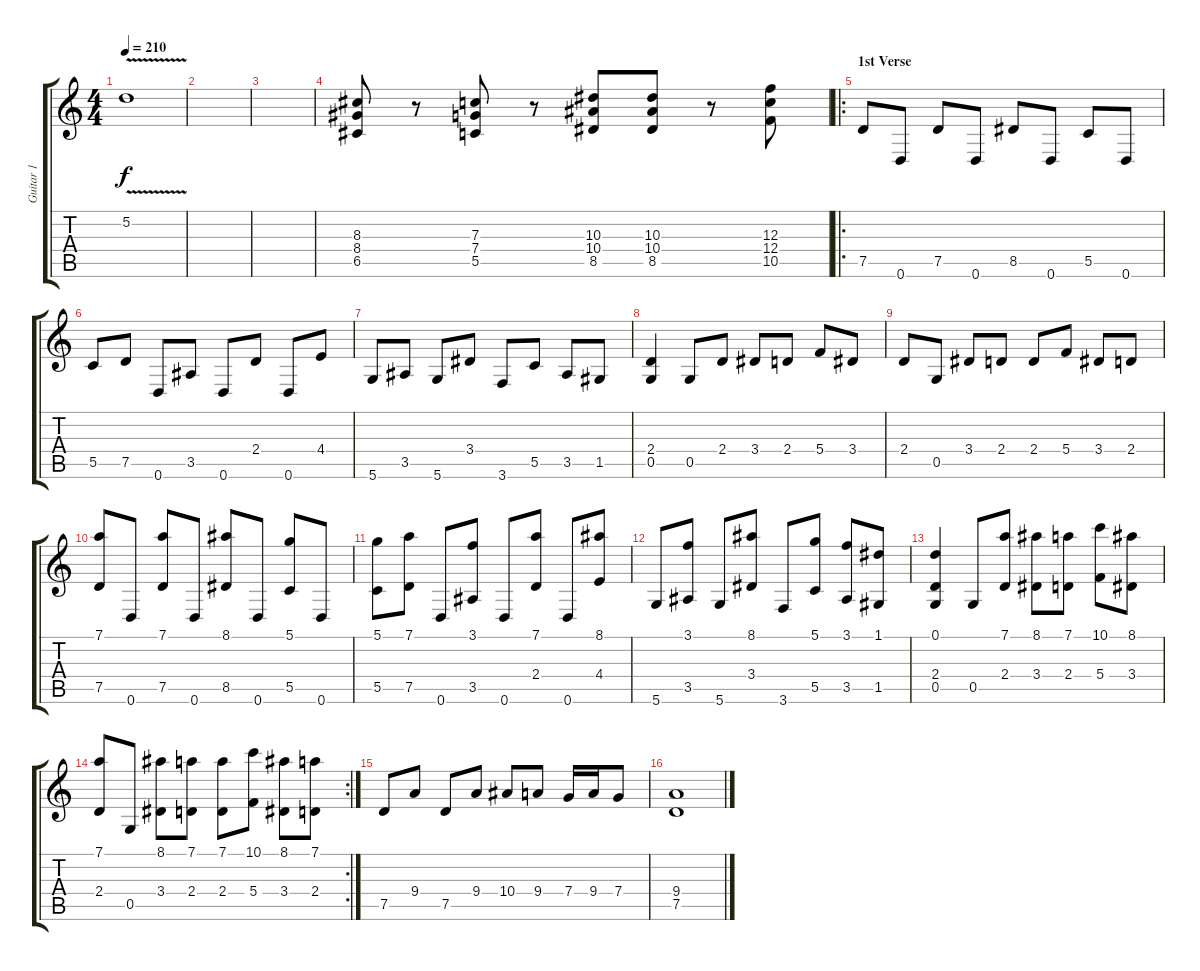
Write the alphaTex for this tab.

\track ("Guitar 1" "Guitar 1") {instrument distortionguitar}
\staff {score tabs}
\tuning (D4 A3 F3 C3 G2 D2) {hide}
\ts (4 4)
\tempo 210
\clef g2
\ks c
5.2{v}.1{dy f} |
|
|
(8.3 8.4 6.5).8 r.8 (7.3 7.4 5.5).8 r.8 (10.3 10.4 8.5).8 (10.3 10.4 8.5).8 r.8 (12.3 12.4 10.5).8 |
\ro
\section ("" "1st Verse")
7.5.8 0.6.8 7.5.8 0.6.8 8.5.8 0.6.8 5.5.8 0.6.8 |
5.5.8 7.5.8 0.6.8 3.5.8 0.6.8 2.4.8 0.6.8 4.4.8 |
5.6.8 3.5.8 5.6.8 3.4.8 3.6.8 5.5.8 3.5.8 1.5.8 |
(2.4 0.5).4 0.5.8 2.4.8 3.4.8 2.4.8 5.4.8 3.4.8 |
2.4.8 0.5.8 3.4.8 2.4.8 2.4.8 5.4.8 3.4.8 2.4.8 |
(7.1 7.5).8 0.6.8 (7.1 7.5).8 0.6.8 (8.1 8.5).8 0.6.8 (5.1 5.5).8 0.6.8 |
(5.1 5.5).8 (7.1 7.5).8 0.6.8 (3.1 3.5).8 0.6.8 (7.1 2.4).8 0.6.8 (8.1 4.4).8 |
5.6.8 (3.1 3.5).8 5.6.8 (8.1 3.4).8 3.6.8 (5.1 5.5).8 (3.1 3.5).8 (1.1 1.5).8 |
(0.1 2.4 0.5).4 0.5.8 (7.1 2.4).8 (8.1 3.4).8 (7.1 2.4).8 (10.1 5.4).8 (8.1 3.4).8 |
\rc 2
(7.1 2.4).8 0.5.8 (8.1 3.4).8 (7.1 2.4).8 (7.1 2.4).8 (10.1 5.4).8 (8.1 3.4).8 (7.1 2.4).8 |
7.5.8 9.4.8 7.5.8 9.4.8 10.4.8 9.4.8 7.4.16 9.4.16 7.4.8 |
(9.4 7.5).1
